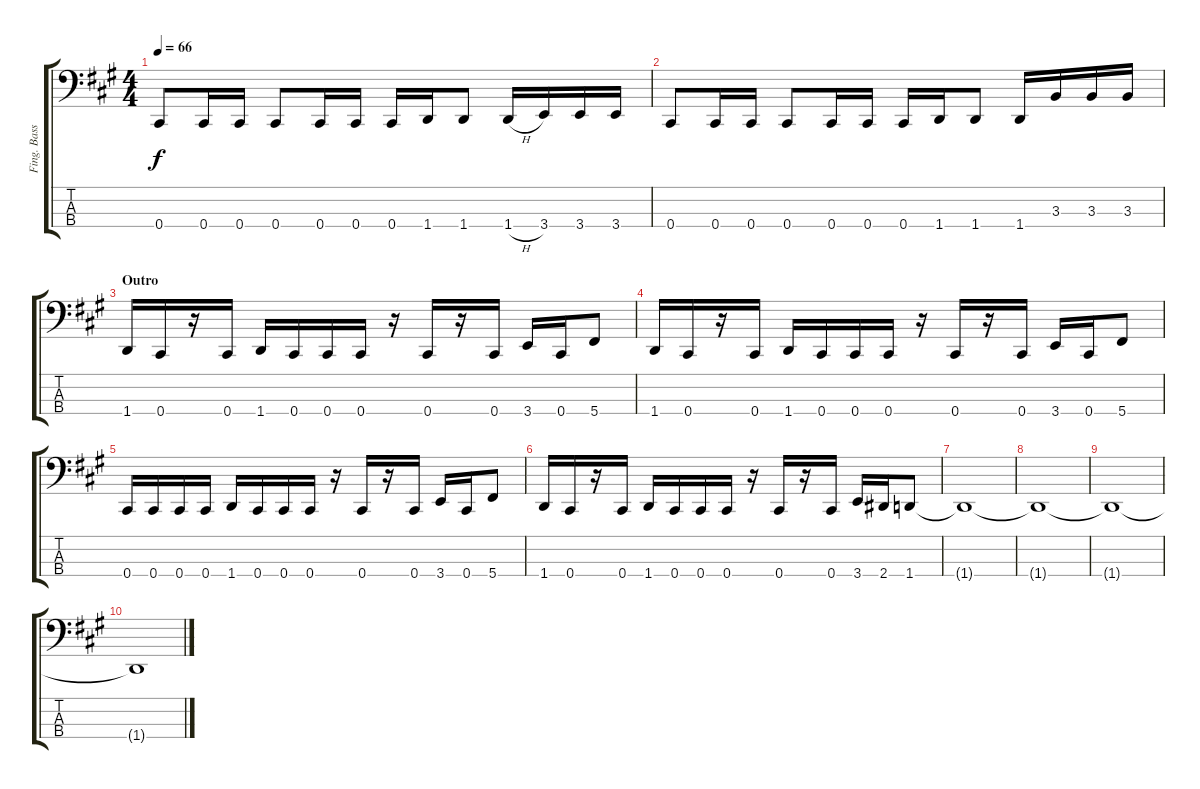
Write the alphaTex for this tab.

\track ("Fing. Bass" "Fing. Bass") {instrument electricbassfinger}
\staff {score tabs}
\tuning (Gb2 Db2 Ab1 Db1) {hide}
\ts (4 4)
\tempo 66
\clef f4
\ks a
0.4.8{dy f} 0.4.16 0.4.16 0.4.8 0.4.16 0.4.16 0.4.16 1.4.16 1.4.8 1.4{h}.16 3.4.16 3.4.16 3.4.16 |
0.4.8 0.4.16 0.4.16 0.4.8 0.4.16 0.4.16 0.4.16 1.4.16 1.4.8 1.4.16 3.3.16 3.3.16 3.3.16 |
\section ("" "Outro")
1.4.16 0.4.16 r.16 0.4.16 1.4.16 0.4.16 0.4.16 0.4.16 r.16 0.4.16 r.16 0.4.16 3.4.16 0.4.16 5.4.8 |
1.4.16 0.4.16 r.16 0.4.16 1.4.16 0.4.16 0.4.16 0.4.16 r.16 0.4.16 r.16 0.4.16 3.4.16 0.4.16 5.4.8 |
0.4.16 0.4.16 0.4.16 0.4.16 1.4.16 0.4.16 0.4.16 0.4.16 r.16 0.4.16 r.16 0.4.16 3.4.16 0.4.16 5.4.8 |
1.4.16 0.4.16 r.16 0.4.16 1.4.16 0.4.16 0.4.16 0.4.16 r.16 0.4.16 r.16 0.4.16 3.4.16 2.4.16 1.4.8 |
1.4{t}.1 |
1.4{t}.1 |
1.4{t}.1 |
1.4{t}.1
